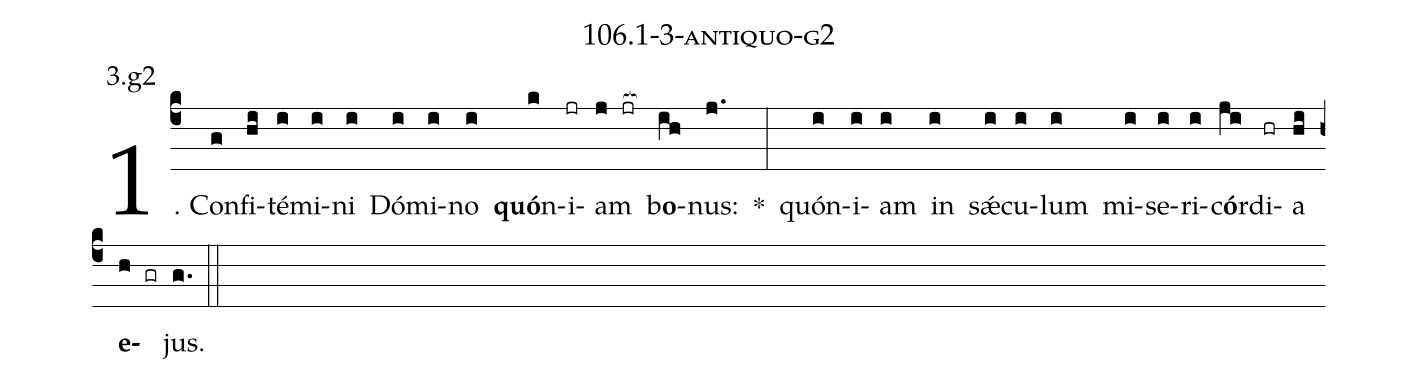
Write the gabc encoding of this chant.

name: 106.1-3-antiquo-g2;
annotation: 3.g2;
%%
(c4)1. Con(g)fi(hi)té(i)mi(i)ni(i) Dó(i)mi(i)no(i) <b>quó</b>n(k)i(jr)am(j jr[ocb:1{]) b<b>o</b>(ih[ocb:0}])nus:(j.) *(:) quón(i)i(i)am(i) in(i) sǽ(i)cu(i)lum(i) mi(i)se(i)ri(i)c<b>ó</b>r(ji)di(hr)a(hi) <b>e</b>(h gr)jus.(g.) (::)
